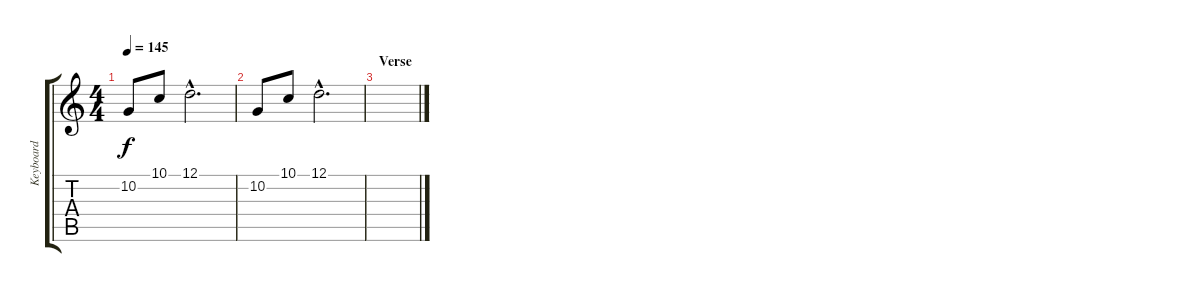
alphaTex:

\track ("Keyboard" "Keyboard") {instrument musicbox}
\staff {score tabs}
\tuning (D4 A3 F3 C3 G2 C2) {hide}
\ts (4 4)
\tempo 145
\clef g2
\ks c
10.2.8{dy f} 10.1.8 12.1{hac}.2{d} |
10.2.8 10.1.8 12.1{hac}.2{d} |
\section ("" "Verse")
